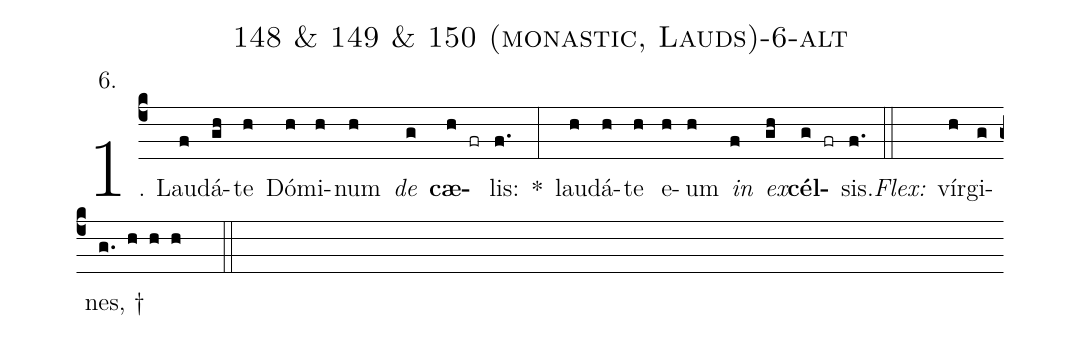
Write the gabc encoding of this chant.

name: 148 & 149 & 150 (monastic, Lauds)-6-alt;
annotation: 6.;
%%
(c4)1. Lau(f)dá(gh)te(h) Dó(h)mi(h)num(h) <i>de</i>(g) <b>cæ</b>(h fr)lis:(f.) *(:) lau(h)dá(h)te(h) e(h)um(h) <i>in</i>(f) <i>ex</i>(gh)<b>cél</b>(g fr)sis.(f.) (::)
<i>Flex:</i>()  vír(h)gi(g)nes, †(g. h h h  ::)
